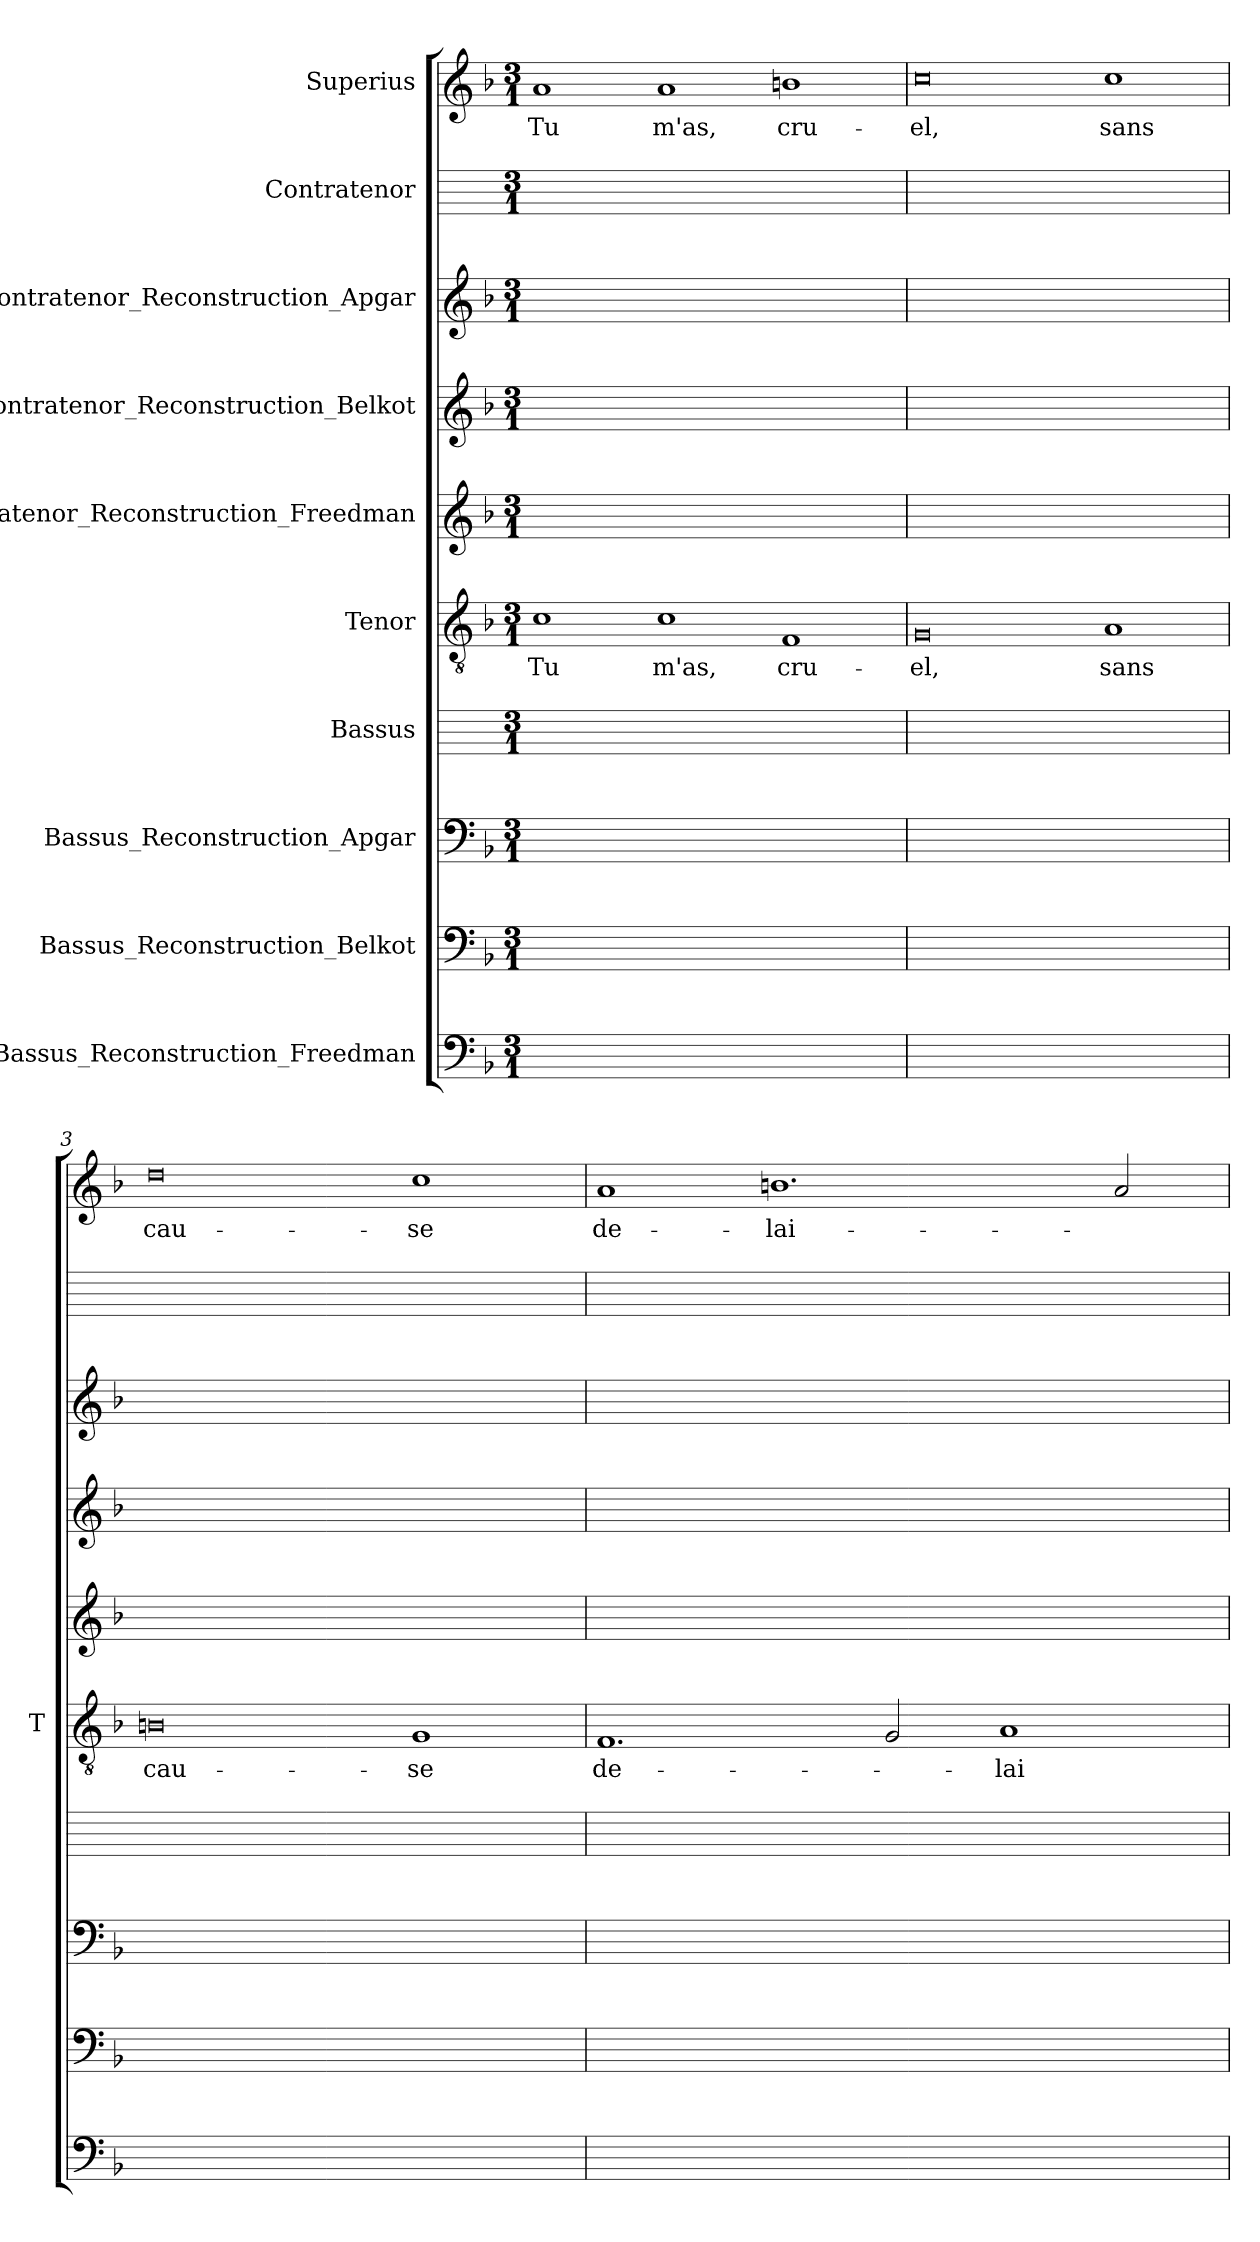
**kern	**kern	**kern	**kern	**kern	**text	**kern	**kern	**kern	**kern	**kern	**text
*part10	*part9	*part8	*part7	*part6	*part6	*part5	*part4	*part3	*part2	*part1	*part1
*staff10	*staff9	*staff8	*staff7	*staff6	*staff6	*staff5	*staff4	*staff3	*staff2	*staff1	*staff1
*I"Bassus_Reconstruction_Freedman	*I"Bassus_Reconstruction_Belkot	*I"Bassus_Reconstruction_Apgar	*I"Bassus	*I"Tenor	*	*I"Contratenor_Reconstruction_Freedman	*I"Contratenor_Reconstruction_Belkot	*I"Contratenor_Reconstruction_Apgar	*I"Contratenor	*I"Superius	*
*	*	*	*	*I'T	*	*	*	*	*	*	*
*clefF4	*clefF4	*clefF4	*	*clefGv2	*	*clefG2	*clefG2	*clefG2	*	*clefG2	*
*k[b-]	*k[b-]	*k[b-]	*	*k[b-]	*	*k[b-]	*k[b-]	*k[b-]	*	*k[b-]	*
*F:	*F:	*F:	*	*F:	*	*F:	*F:	*F:	*	*F:	*
*M3/1	*M3/1	*M3/1	*M3/1	*M3/1	*	*M3/1	*M3/1	*M3/1	*M3/1	*M3/1	*
=1	=1	=1	=1	=1	=1	=1	=1	=1	=1	=1	=1
0.ryy	0.ryy	0.ryy	0.ryy	1c	-Tu	0.ryy	0.ryy	0.ryy	0.ryy	1a	-Tu
.	.	.	.	1c	-m'as,	.	.	.	.	1a	-m'as,
.	.	.	.	1F	cru-	.	.	.	.	1bn	cru-
!!LO:PB:g=z
=2	=2	=2	=2	=2	=2	=2	=2	=2	=2	=2	=2
0.ryy	0.ryy	0.ryy	0.ryy	0G	-el,	0.ryy	0.ryy	0.ryy	0.ryy	0cc	-el,
.	.	.	.	1A	-sans	.	.	.	.	1cc	-sans
=3	=3	=3	=3	=3	=3	=3	=3	=3	=3	=3	=3
0.ryy	0.ryy	0.ryy	0.ryy	0Bn	cau-	0.ryy	0.ryy	0.ryy	0.ryy	0dd	cau-
.	.	.	.	1G	-se	.	.	.	.	1cc	-se
=4	=4	=4	=4	=4	=4	=4	=4	=4	=4	=4	=4
0.ryy	0.ryy	0.ryy	0.ryy	1.F	de-	0.ryy	0.ryy	0.ryy	0.ryy	1a	de-
.	.	.	.	.	.	.	.	.	.	1.bn	lai-
.	.	.	.	2G	.	.	.	.	.	.	.
.	.	.	.	1A	lai-	.	.	.	.	.	.
.	.	.	.	.	.	.	.	.	.	2a	.
=	=	=	=	=	=	=	=	=	=	=	=
*-	*-	*-	*-	*-	*-	*-	*-	*-	*-	*-	*-
